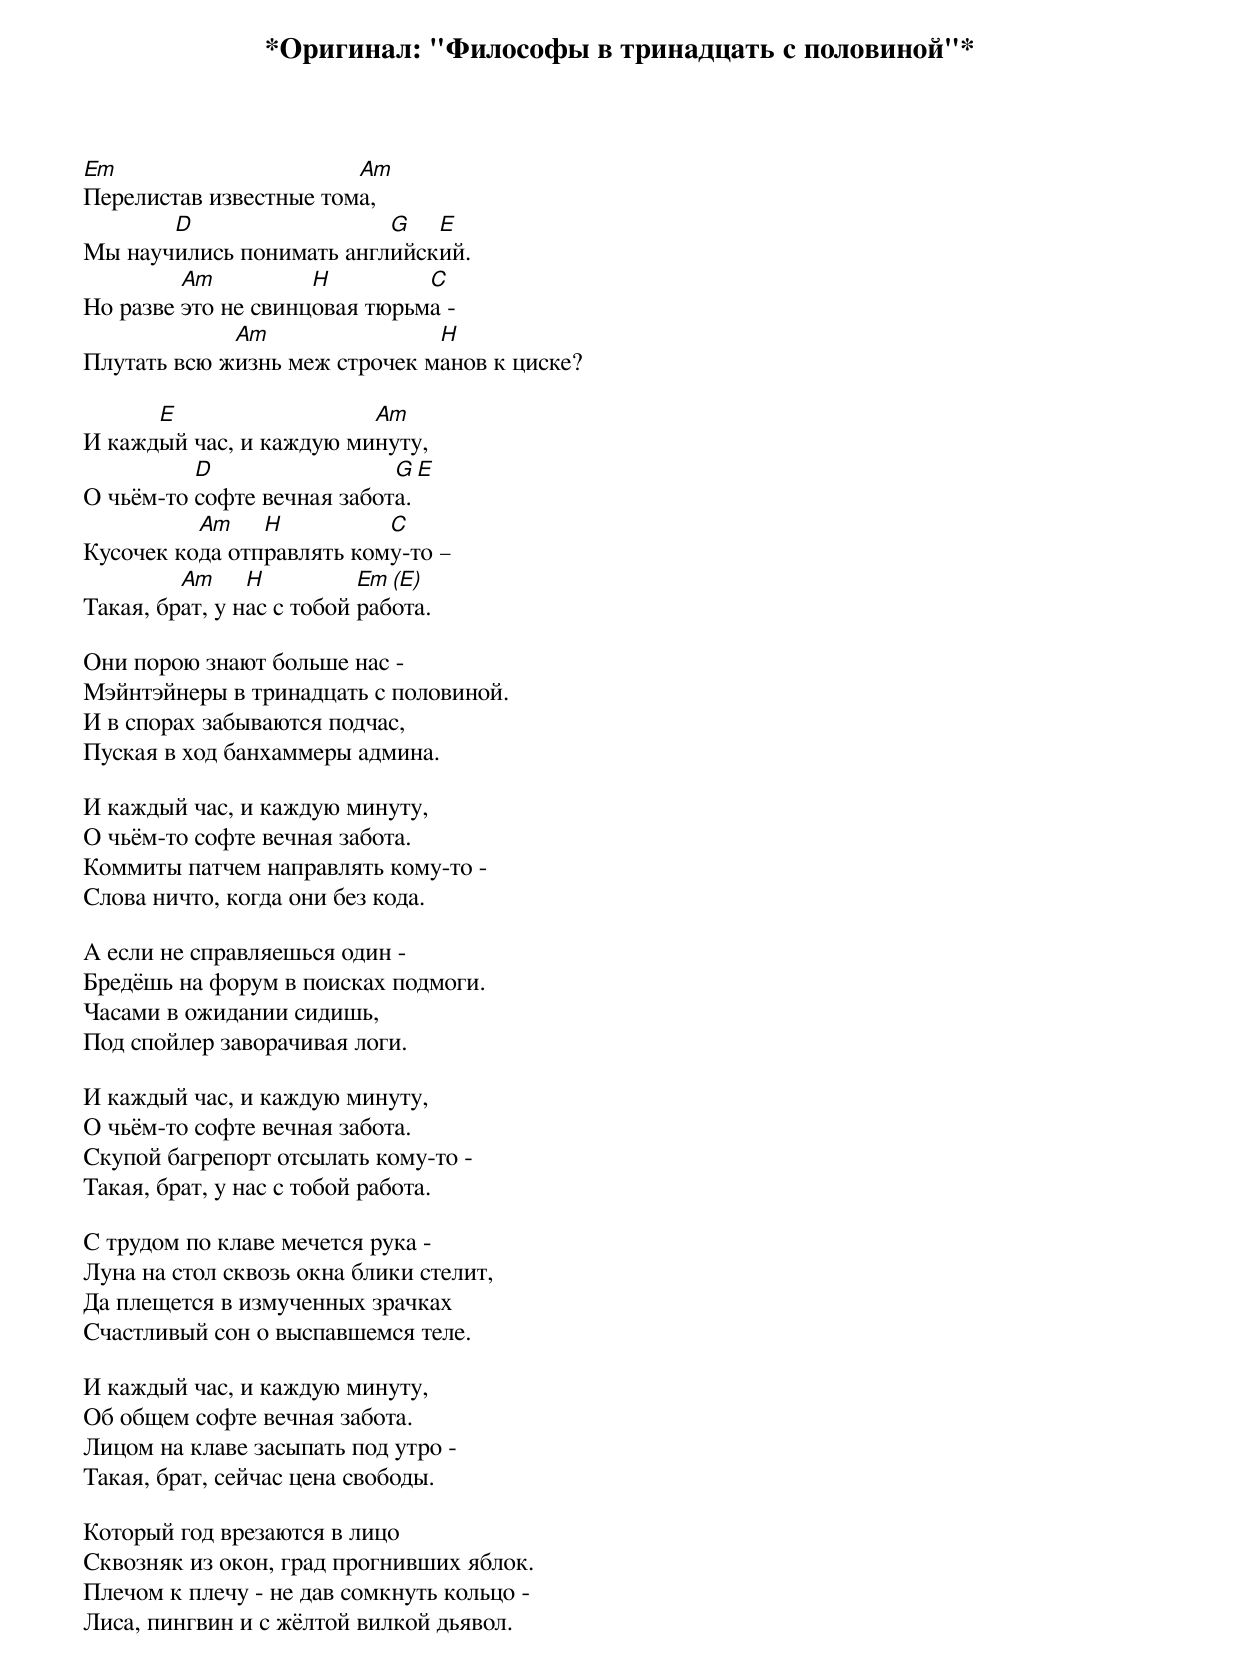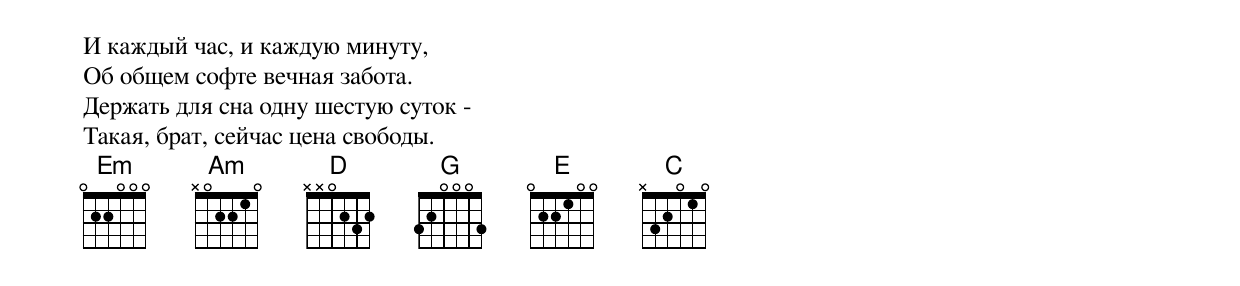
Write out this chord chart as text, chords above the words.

*Оригинал: "Философы в тринадцать с половиной"*

Em                      Am
Перелистав известные тома,
       D                  G   E
Мы научились понимать английский.
         Am          H         C
Но разве это не свинцовая тюрьма -
             Am                H
Плутать всю жизнь меж строчек манов к циске?

      E                  Am
И каждый час, и каждую минуту,
          D                 G   E
О чьём-то софте вечная забота.
          Am    H          C
Кусочек кода отправлять кому-то –
         Am     H          Em (E)
Такая, брат, у нас с тобой работа.

Они порою знают больше нас -
Мэйнтэйнеры в тринадцать с половиной.
И в спорах забываются подчас,
Пуская в ход банхаммеры админа.

И каждый час, и каждую минуту,
О чьём-то софте вечная забота.
Коммиты патчем направлять кому-то -
Слова ничто, когда они без кода.

А если не справляешься один -
Бредёшь на форум в поисках подмоги.
Часами в ожидании сидишь,
Под спойлер заворачивая логи.

И каждый час, и каждую минуту,
О чьём-то софте вечная забота.
Скупой багрепорт отсылать кому-то -
Такая, брат, у нас с тобой работа.

С трудом по клаве мечется рука -
Луна на стол сквозь окна блики стелит,
Да плещется в измученных зрачках
Счастливый сон о выспавшемся теле.

И каждый час, и каждую минуту,
Об общем софте вечная забота.
Лицом на клаве засыпать под утро -
Такая, брат, сейчас цена свободы.

Который год врезаются в лицо
Сквозняк из окон, град прогнивших яблок.
Плечом к плечу - не дав сомкнуть кольцо -
Лиса, пингвин и с жёлтой вилкой дьявол.

И каждый час, и каждую минуту,
Об общем софте вечная забота.
Держать для сна одну шестую суток -
Такая, брат, сейчас цена свободы.
